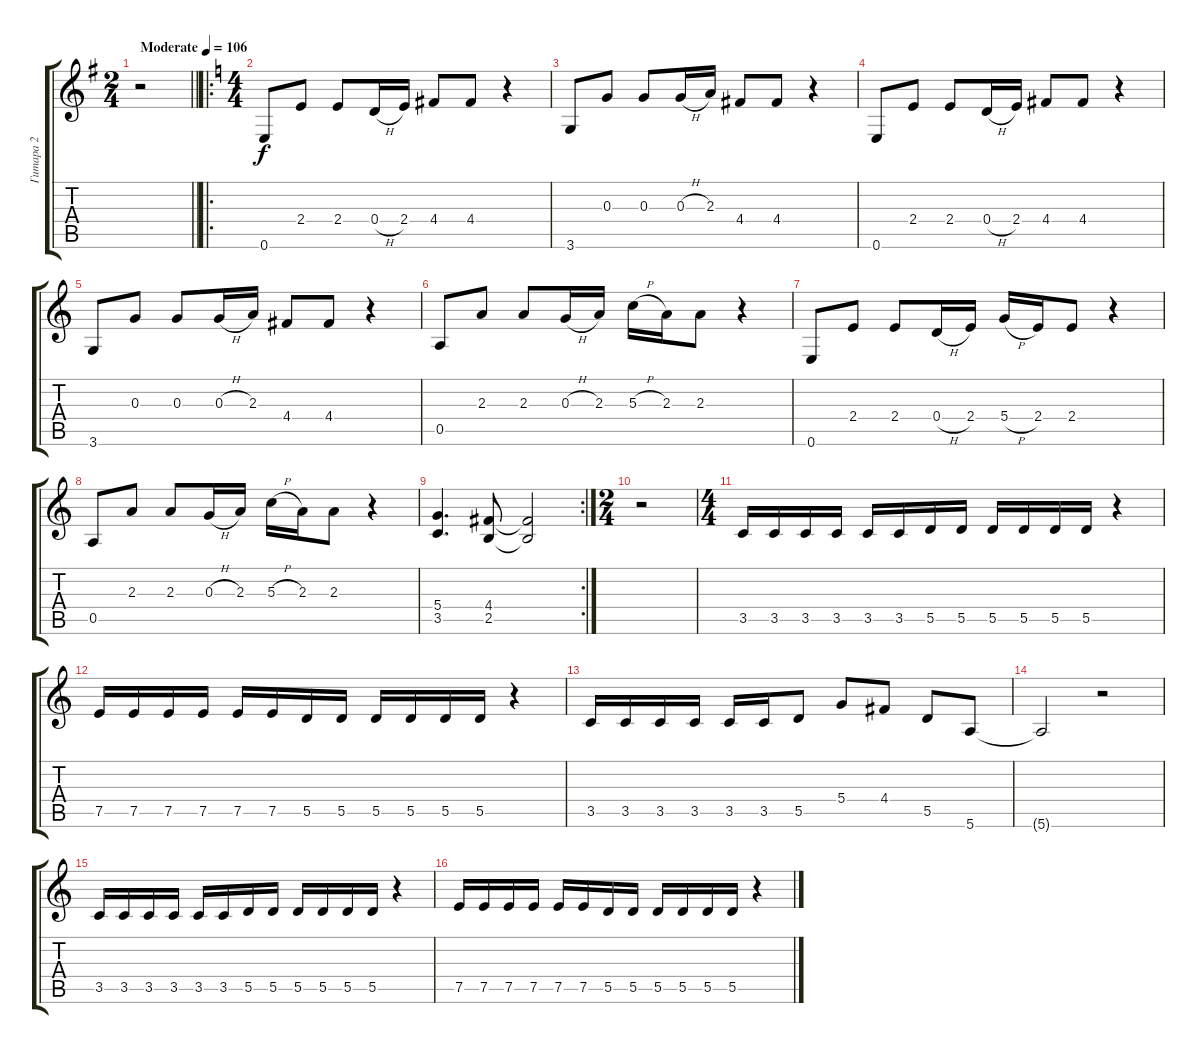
\track ("Гитара 2" "Гитара 2") {instrument distortionguitar}
\staff {score tabs}
\tuning (E4 B3 G3 D3 A2 E2) {hide}
\ts (2 4)
\tempo (106 "Moderate")
\clef g2
\barLineRight lightlight
\ks g
r.2{dy f instrument distortionguitar} |
\ro
\ts (4 4)
\ks c
0.6.8 2.4.8 2.4.8 0.4{h}.16 2.4.16 4.4.8 4.4.8 r.4 |
3.6.8 0.3.8 0.3.8 0.3{h}.16 2.3.16 4.4.8 4.4.8 r.4 |
0.6.8 2.4.8 2.4.8 0.4{h}.16 2.4.16 4.4.8 4.4.8 r.4 |
3.6.8 0.3.8 0.3.8 0.3{h}.16 2.3.16 4.4.8 4.4.8 r.4 |
0.5.8 2.3.8 2.3.8 0.3{h}.16 2.3.16 5.3{h}.16 2.3.16 2.3.8 r.4 |
0.6.8 2.4.8 2.4.8 0.4{h}.16 2.4.16 5.4{h}.16 2.4.16 2.4.8 r.4 |
0.5.8 2.3.8 2.3.8 0.3{h}.16 2.3.16 5.3{h}.16 2.3.16 2.3.8 r.4 |
\rc 2
(5.4 3.5).4{d} (4.4 2.5).8 (4.4{t} 2.5{t}).2 |
\ts (2 4)
r.2 |
\ts (4 4)
3.5.16 3.5.16 3.5.16 3.5.16 3.5.16 3.5.16 5.5.16 5.5.16 5.5.16 5.5.16 5.5.16 5.5.16 r.4 |
7.5.16 7.5.16 7.5.16 7.5.16 7.5.16 7.5.16 5.5.16 5.5.16 5.5.16 5.5.16 5.5.16 5.5.16 r.4 |
3.5.16 3.5.16 3.5.16 3.5.16 3.5.16 3.5.16 5.5.8 5.4.8 4.4.8 5.5.8 5.6.8 |
5.6{t}.2 r.2 |
3.5.16 3.5.16 3.5.16 3.5.16 3.5.16 3.5.16 5.5.16 5.5.16 5.5.16 5.5.16 5.5.16 5.5.16 r.4 |
7.5.16 7.5.16 7.5.16 7.5.16 7.5.16 7.5.16 5.5.16 5.5.16 5.5.16 5.5.16 5.5.16 5.5.16 r.4
